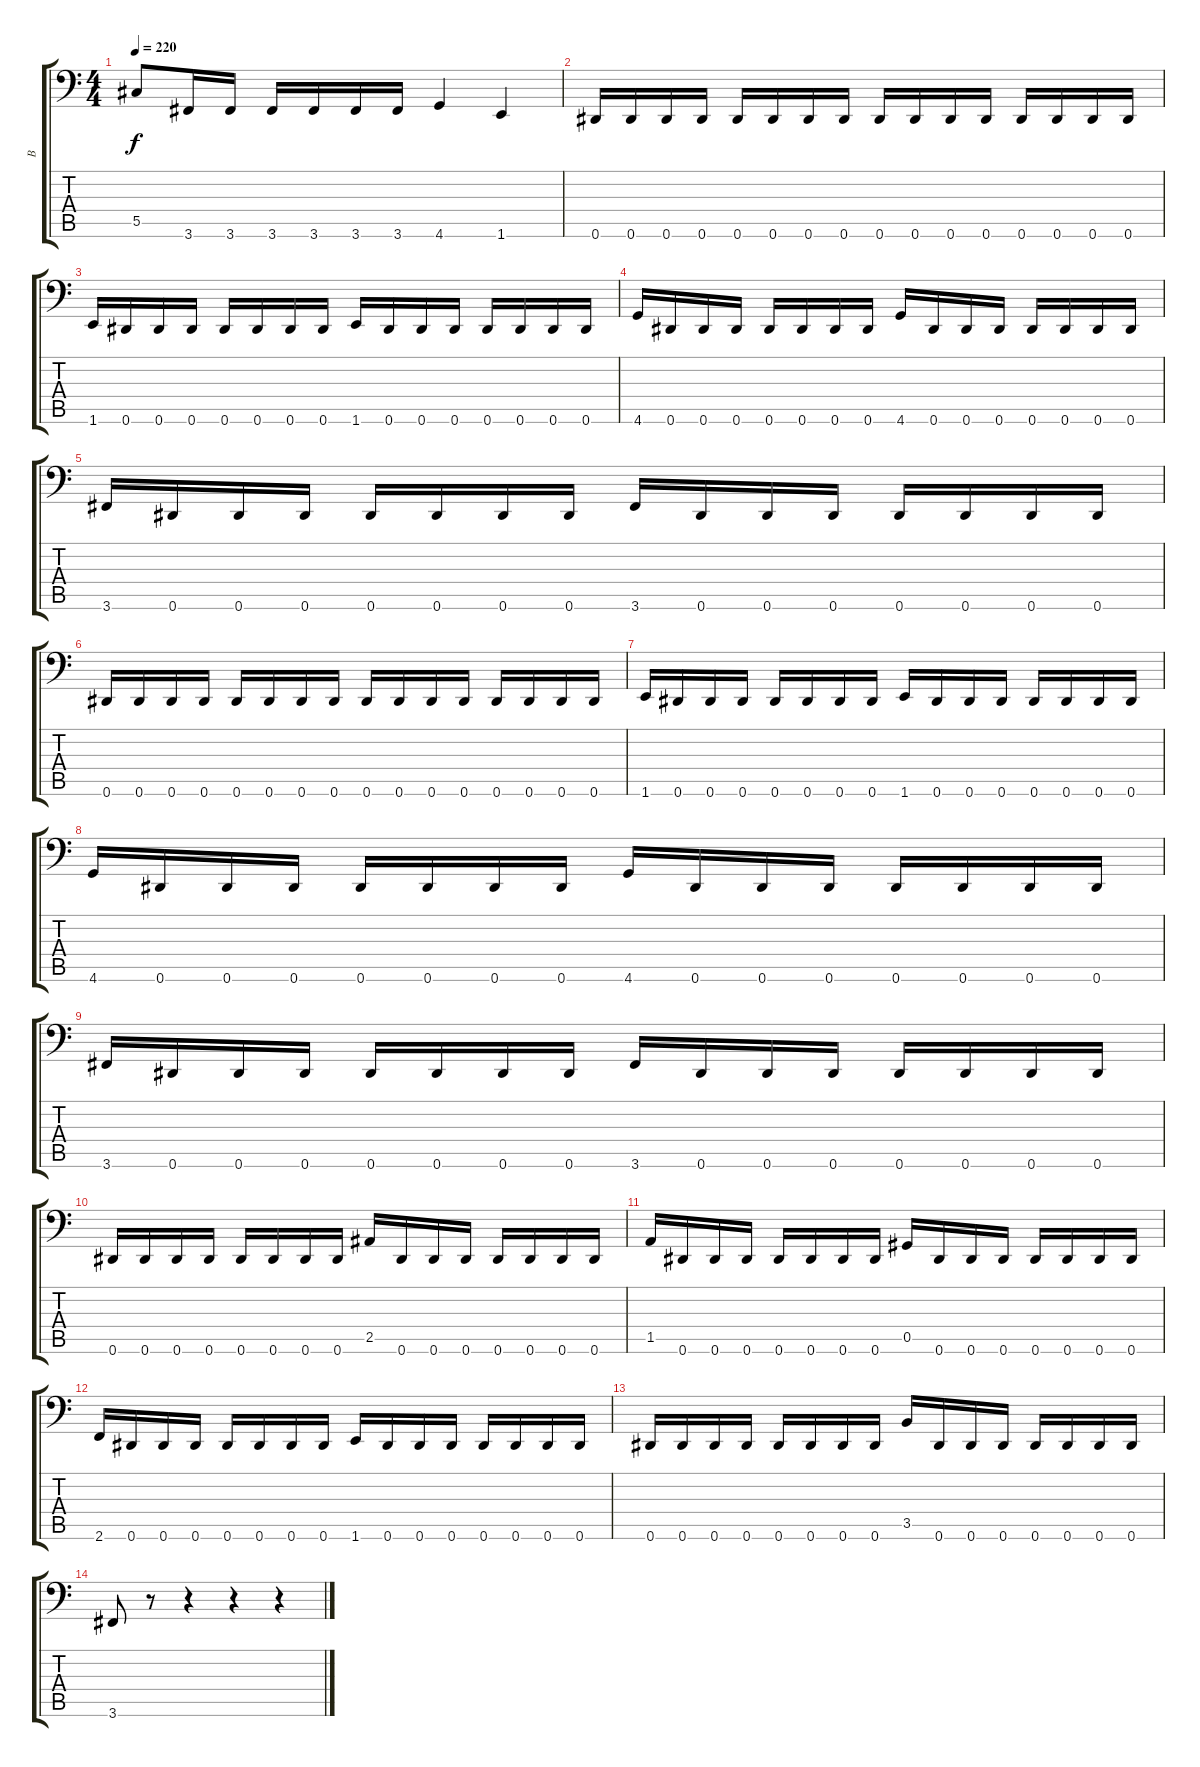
\track ("B" "B") {instrument electricbasspick}
\staff {score tabs}
\tuning (Eb3 Bb2 Gb2 Db2 Ab1 Eb1) {hide}
\ts (4 4)
\tempo 220
\clef f4
\ks c
5.5.8{dy f} 3.6.16 3.6.16 3.6.16 3.6.16 3.6.16 3.6.16 4.6.4 1.6.4 |
0.6.16 0.6.16 0.6.16 0.6.16 0.6.16 0.6.16 0.6.16 0.6.16 0.6.16 0.6.16 0.6.16 0.6.16 0.6.16 0.6.16 0.6.16 0.6.16 |
1.6.16 0.6.16 0.6.16 0.6.16 0.6.16 0.6.16 0.6.16 0.6.16 1.6.16 0.6.16 0.6.16 0.6.16 0.6.16 0.6.16 0.6.16 0.6.16 |
4.6.16 0.6.16 0.6.16 0.6.16 0.6.16 0.6.16 0.6.16 0.6.16 4.6.16 0.6.16 0.6.16 0.6.16 0.6.16 0.6.16 0.6.16 0.6.16 |
3.6.16 0.6.16 0.6.16 0.6.16 0.6.16 0.6.16 0.6.16 0.6.16 3.6.16 0.6.16 0.6.16 0.6.16 0.6.16 0.6.16 0.6.16 0.6.16 |
0.6.16 0.6.16 0.6.16 0.6.16 0.6.16 0.6.16 0.6.16 0.6.16 0.6.16 0.6.16 0.6.16 0.6.16 0.6.16 0.6.16 0.6.16 0.6.16 |
1.6.16 0.6.16 0.6.16 0.6.16 0.6.16 0.6.16 0.6.16 0.6.16 1.6.16 0.6.16 0.6.16 0.6.16 0.6.16 0.6.16 0.6.16 0.6.16 |
4.6.16 0.6.16 0.6.16 0.6.16 0.6.16 0.6.16 0.6.16 0.6.16 4.6.16 0.6.16 0.6.16 0.6.16 0.6.16 0.6.16 0.6.16 0.6.16 |
3.6.16 0.6.16 0.6.16 0.6.16 0.6.16 0.6.16 0.6.16 0.6.16 3.6.16 0.6.16 0.6.16 0.6.16 0.6.16 0.6.16 0.6.16 0.6.16 |
0.6.16 0.6.16 0.6.16 0.6.16 0.6.16 0.6.16 0.6.16 0.6.16 2.5.16 0.6.16 0.6.16 0.6.16 0.6.16 0.6.16 0.6.16 0.6.16 |
1.5.16 0.6.16 0.6.16 0.6.16 0.6.16 0.6.16 0.6.16 0.6.16 0.5.16 0.6.16 0.6.16 0.6.16 0.6.16 0.6.16 0.6.16 0.6.16 |
2.6.16 0.6.16 0.6.16 0.6.16 0.6.16 0.6.16 0.6.16 0.6.16 1.6.16 0.6.16 0.6.16 0.6.16 0.6.16 0.6.16 0.6.16 0.6.16 |
0.6.16 0.6.16 0.6.16 0.6.16 0.6.16 0.6.16 0.6.16 0.6.16 3.5.16 0.6.16 0.6.16 0.6.16 0.6.16 0.6.16 0.6.16 0.6.16 |
3.6.8 r.8 r.4 r.4 r.4
